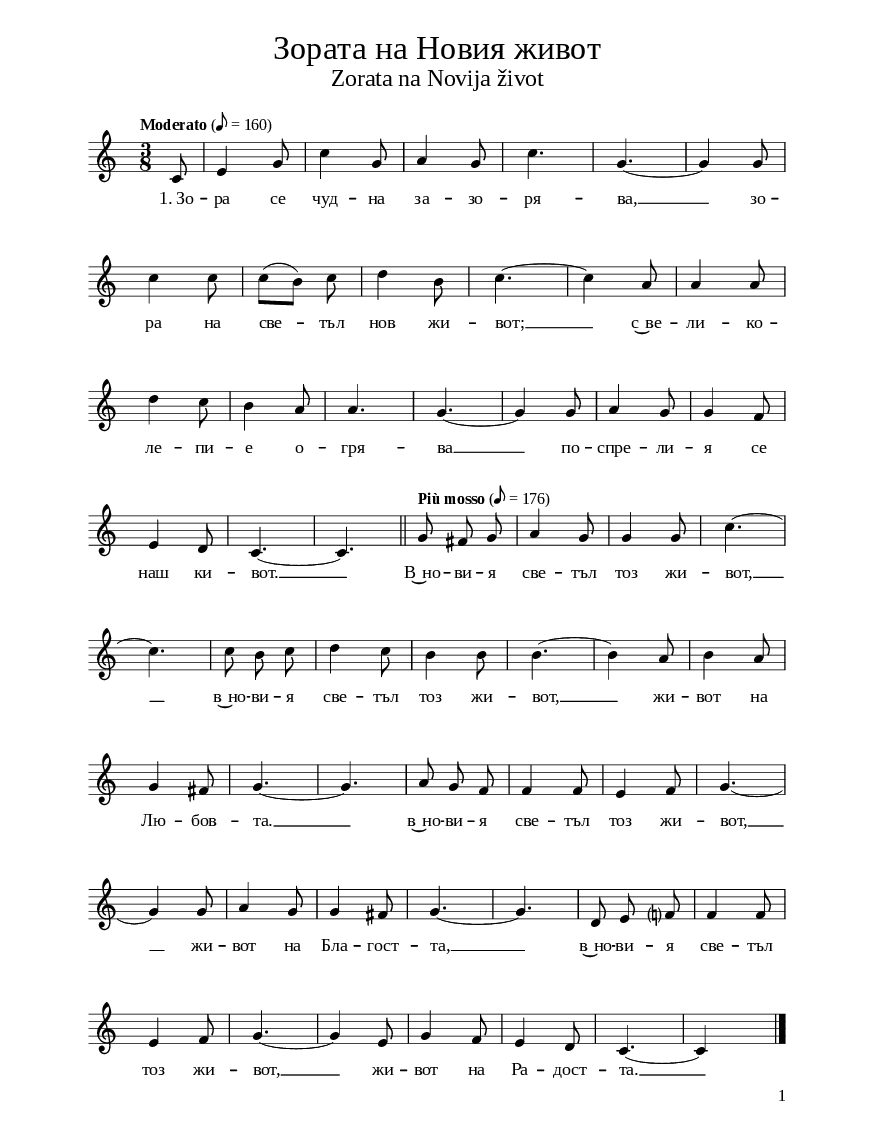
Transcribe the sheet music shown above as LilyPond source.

\version "2.24.2"

% include paper part and global functions
\include "include/globals.ily"

\bookpart {
  \label #'ref016
  \tocItem \markup "Зората на Новия живот – Zorata na Novija život"
  \include "include/bookpart-paper.ily"
  \score {
    \include "include/score-layout.ily"

    \new Voice \absolute  {
      \clef treble
      \key c \major
      \time 3/8
      \tempoFunc "Moderato" 8 "160"
      \partial 8
      \autoBeamOff
      c'8 |e'4 g'8|c''4 g'8 |a'4 g'8 |c''4.| g'4. ~ |  g'4 g'8 |\break
      c''4 c''8| \once \autoBeamOn c''8 ([  b'8  ])  \noBeam  c''8 |d''4 b'8  |c''4. ~ | c''4  a'8| a'4 a'8| \break
      d''4  c''8| b'4 a'8| a'4. | g'4. ~ | g'4  g'8 | a'4 g'8 | g'4 f'8 | \break
      e'4 d'8| c'4. ~ | c'4.  | \bar "||"
      \tempoFunc "Più mosso" 8 "176"
      g'8  fis'8 g'8 | a'4 g'8 | g'4 g'8 | c''4. ~ | \break
      c''4.  | c''8 b'8 c''8| d''4 c''8 | b'4  b'8 | b'4. ~ | b'4   a'8| b'4 a'8 | \break
      g'4 fis'8 | g'4. ~ | g'4.  | a'8 g'8 f'8 | f'4 f'8 | e'4 f'8 | g'4. ~ | \break
      g'4  g'8 | a'4 g'8 | g'4 fis'8 | g'4. ~ | g'4. | d'8 e'8 f'?8| f'4 f'8 | \break
      e'4 f'8 | g'4. ~ |g'4  e'8 | g'4 f'8 | e'4 d'8 | c'4. ~ | c' 4 s8 | \bar "|."
    }

    \addlyrics {
      "1. Зо" -- ра се чуд -- на за -- зо -- ря -- ва, __ зо --
      ра на све -- тъл нов жи -- вот; __ с~ве -- ли -- ко --
      ле -- пи -- е о -- гря -- ва __  по -- спре -- ли -- я се
      наш ки -- вот. __  В~но -- ви -- я све -- тъл тоз жи -- вот, __
      в~но -- ви -- я све -- тъл тоз жи -- вот, __  жи -- вот на
      Лю -- бов -- та. __   в~но -- ви -- я све -- тъл тоз жи -- вот, __
      жи -- вот на Бла -- гост -- та, __  в~но -- ви -- я све -- тъл
      тоз жи -- вот, __  жи -- вот на Ра -- дост -- та. __ 
    }

    \header {
      title = \titleFunc "Зората на Новия живот" "Zorata na Novija život"
    }

    \midi{}
  } % score

  \pageBreak

  \markup \fontsize #+1.7 {
    \hspace #5
    \override #'(baseline-skip . 1.8)
    \column {
      \line { 2. И птички въздуха изпълнят }
      \line {   "   " с възторг и сладки песни в хор, }
      \line {   "   " Хармонията да допълнят }
      \line {   "   " В големия небесен двор.}

      \line { " " }
      \line { "   " \italic {Припев: } }
      \line {  "   " В новия светъл тоз живот, (2) }
      \line { "   " Живот на любовта, }
      \line {  "   " В новия светъл тоз живот,}
      \line { "   " Живот на благостта, }
      \line { "   "  В новия светъл тоз живот,}
      \line {  "   " Живот на радостта.}
      \line { " " }

      \line { 3. Трепти зората лекокрила  }
      \line {   "   " и буди нашите души; }
      \line {   "   " като любяща майка мила}
      \line {   "   " подканва всекиго: „Стани!“}

      \line { " " }
      \line { "   " \italic {Припев ...} }
      \line { " " }

      \line { 4. Лъчи от любовта ни вливат }
      \line {   "   " В гърдите жива топлина, }
      \line {   "   " Със сладка вяра ни повдигат }
      \line {   "   " във крепост и виделина. }

      \line { " " }
      \line { "   " \italic {Припев ...} }
      \line { " " }

      \line { 5.  О, тез лъчи от Бога идат, }
      \line {   "   " Те пълнят нашите сърца, }
      \line {   "   " И шепнат сладко, как Той вика: }
      \line {   "   " „Елате, моите деца!“ }
      \line { " " }
      \line { "   " \italic {Припев ...} }
      \line { " " }
    }
  } % markup

  \markup \empty-one

  % include foreign translation(s) of the song
  

} % bookpart
